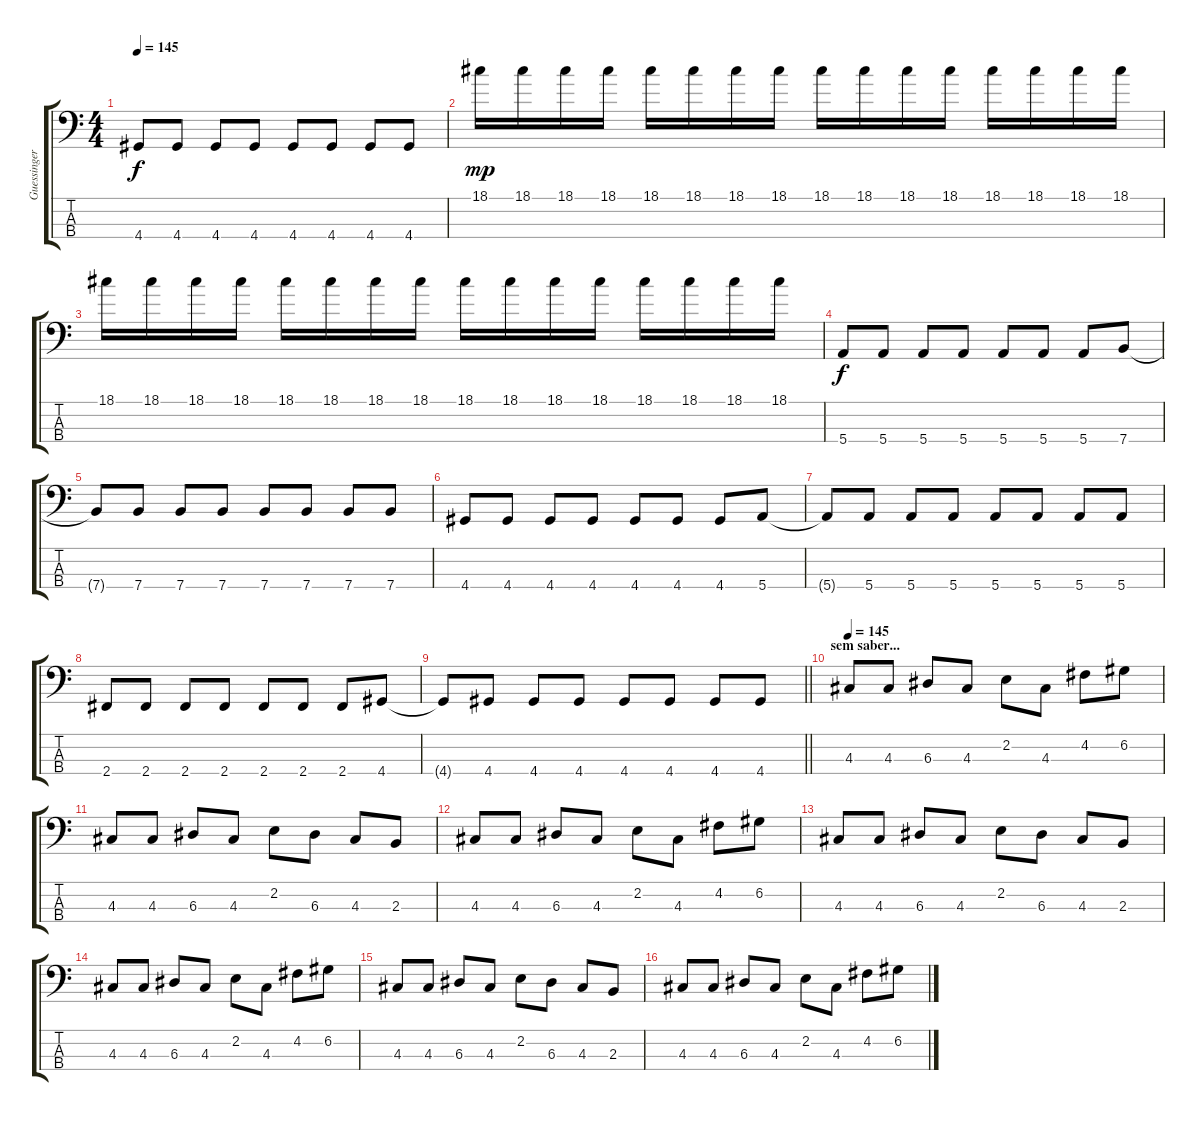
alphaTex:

\track ("Guessinger" "Guessinger") {instrument electricbassfinger}
\staff {score tabs}
\tuning (G2 D2 A1 E1) {hide}
\ts (4 4)
\tempo 145
\clef f4
\ks c
4.4{t}.8{dy f} 4.4.8 4.4.8 4.4.8 4.4.8 4.4.8 4.4.8 4.4.8 |
18.1.16{dy mp} 18.1.16 18.1.16 18.1.16 18.1.16 18.1.16 18.1.16 18.1.16 18.1.16 18.1.16 18.1.16 18.1.16 18.1.16 18.1.16 18.1.16 18.1.16 |
18.1.16 18.1.16 18.1.16 18.1.16 18.1.16 18.1.16 18.1.16 18.1.16 18.1.16 18.1.16 18.1.16 18.1.16 18.1.16 18.1.16 18.1.16 18.1.16 |
5.4.8{dy f} 5.4.8 5.4.8 5.4.8 5.4.8 5.4.8 5.4.8 7.4.8 |
7.4{t}.8 7.4.8 7.4.8 7.4.8 7.4.8 7.4.8 7.4.8 7.4.8 |
4.4.8 4.4.8 4.4.8 4.4.8 4.4.8 4.4.8 4.4.8 5.4.8 |
5.4{t}.8 5.4.8 5.4.8 5.4.8 5.4.8 5.4.8 5.4.8 5.4.8 |
2.4.8 2.4.8 2.4.8 2.4.8 2.4.8 2.4.8 2.4.8 4.4.8 |
\barLineRight lightlight
4.4{t}.8 4.4.8 4.4.8 4.4.8 4.4.8 4.4.8 4.4.8 4.4.8 |
\section ("" "sem saber...")
\tempo 145
4.3.8 4.3.8 6.3.8 4.3.8 2.2.8 4.3.8 4.2.8 6.2.8 |
4.3.8 4.3.8 6.3.8 4.3.8 2.2.8 6.3.8 4.3.8 2.3.8 |
4.3.8 4.3.8 6.3.8 4.3.8 2.2.8 4.3.8 4.2.8 6.2.8 |
4.3.8 4.3.8 6.3.8 4.3.8 2.2.8 6.3.8 4.3.8 2.3.8 |
4.3.8 4.3.8 6.3.8 4.3.8 2.2.8 4.3.8 4.2.8 6.2.8 |
4.3.8 4.3.8 6.3.8 4.3.8 2.2.8 6.3.8 4.3.8 2.3.8 |
4.3.8 4.3.8 6.3.8 4.3.8 2.2.8 4.3.8 4.2.8 6.2.8
